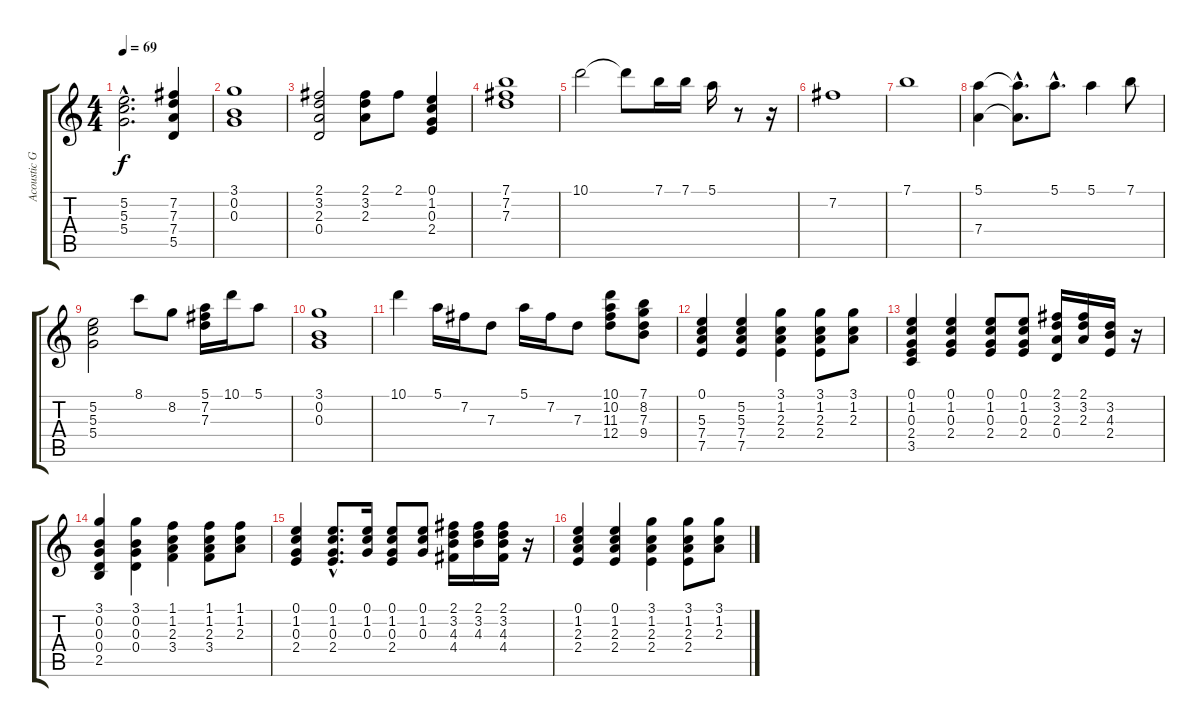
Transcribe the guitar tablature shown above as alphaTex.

\track ("Acoustic Guitar 2" "Acoustic G") {instrument acousticguitarsteel}
\staff {score tabs}
\tuning (E4 B3 G3 D3 A2 E2) {hide}
\ts (4 4)
\tempo 69
\clef g2
\ks c
(5.2{hac} 5.3{hac} 5.4{hac}).2{d dy f} (7.2 7.3 7.4 5.5).4 |
(3.1 0.2 0.3).1 |
(2.1 3.2 2.3 0.4).2 (2.1 3.2 2.3).8 2.1.8 (0.1 1.2 0.3 2.4).4 |
(7.1 7.2 7.3).1 |
10.1.2 10.1{t}.8 7.1.16 7.1.16 5.1.16 r.8 r.16 |
7.2.1 |
7.1.1 |
(5.1 7.4).4 (5.1{hac t} 7.4{hac t}).8{d} 5.1{hac}.8{d} 5.1.4 7.1.8 |
(5.2 5.3 5.4).2 8.1.8 8.2.8 (5.1 7.2 7.3).16 10.1.16 5.1.8 |
(3.1 0.2 0.3).1 |
10.1.4 5.1.16 7.2.16 7.3.8 5.1.16 7.2.16 7.3.8 (10.1 10.2 11.3 12.4).8 (7.1 8.2 7.3 9.4).8 |
(0.1 5.3 7.4 7.5).4 (5.2 5.3 7.4 7.5).4 (3.1 1.2 2.3 2.4).4 (3.1 1.2 2.3 2.4).8 (3.1 1.2 2.3).8 |
(0.1 1.2 0.3 2.4 3.5).4 (0.1 1.2 0.3 2.4).4 (0.1 1.2 0.3 2.4).8 (0.1 1.2 0.3 2.4).8 (2.1 3.2 2.3 0.4).16 (2.1 3.2 2.3).16 (3.2 4.3 2.4).16 r.16 |
(3.1 0.2 0.3 0.4 2.5).4 (3.1 0.2 0.3 0.4).4 (1.1 1.2 2.3 3.4).4 (1.1 1.2 2.3 3.4).8 (1.1 1.2 2.3).8 |
(0.1 1.2 0.3 2.4).4 (0.1{hac} 1.2{hac} 0.3{hac} 2.4{hac}).8{d} (0.1 1.2 0.3).16 (0.1 1.2 0.3 2.4).8 (0.1 1.2 0.3).8 (2.1 3.2 4.3 4.4).16 (2.1 3.2 4.3).16 (2.1 3.2 4.3 4.4).16 r.16 |
(0.1 1.2 2.3 2.4).4 (0.1 1.2 2.3 2.4).4 (3.1 1.2 2.3 2.4).4 (3.1 1.2 2.3 2.4).8 (3.1 1.2 2.3).8
